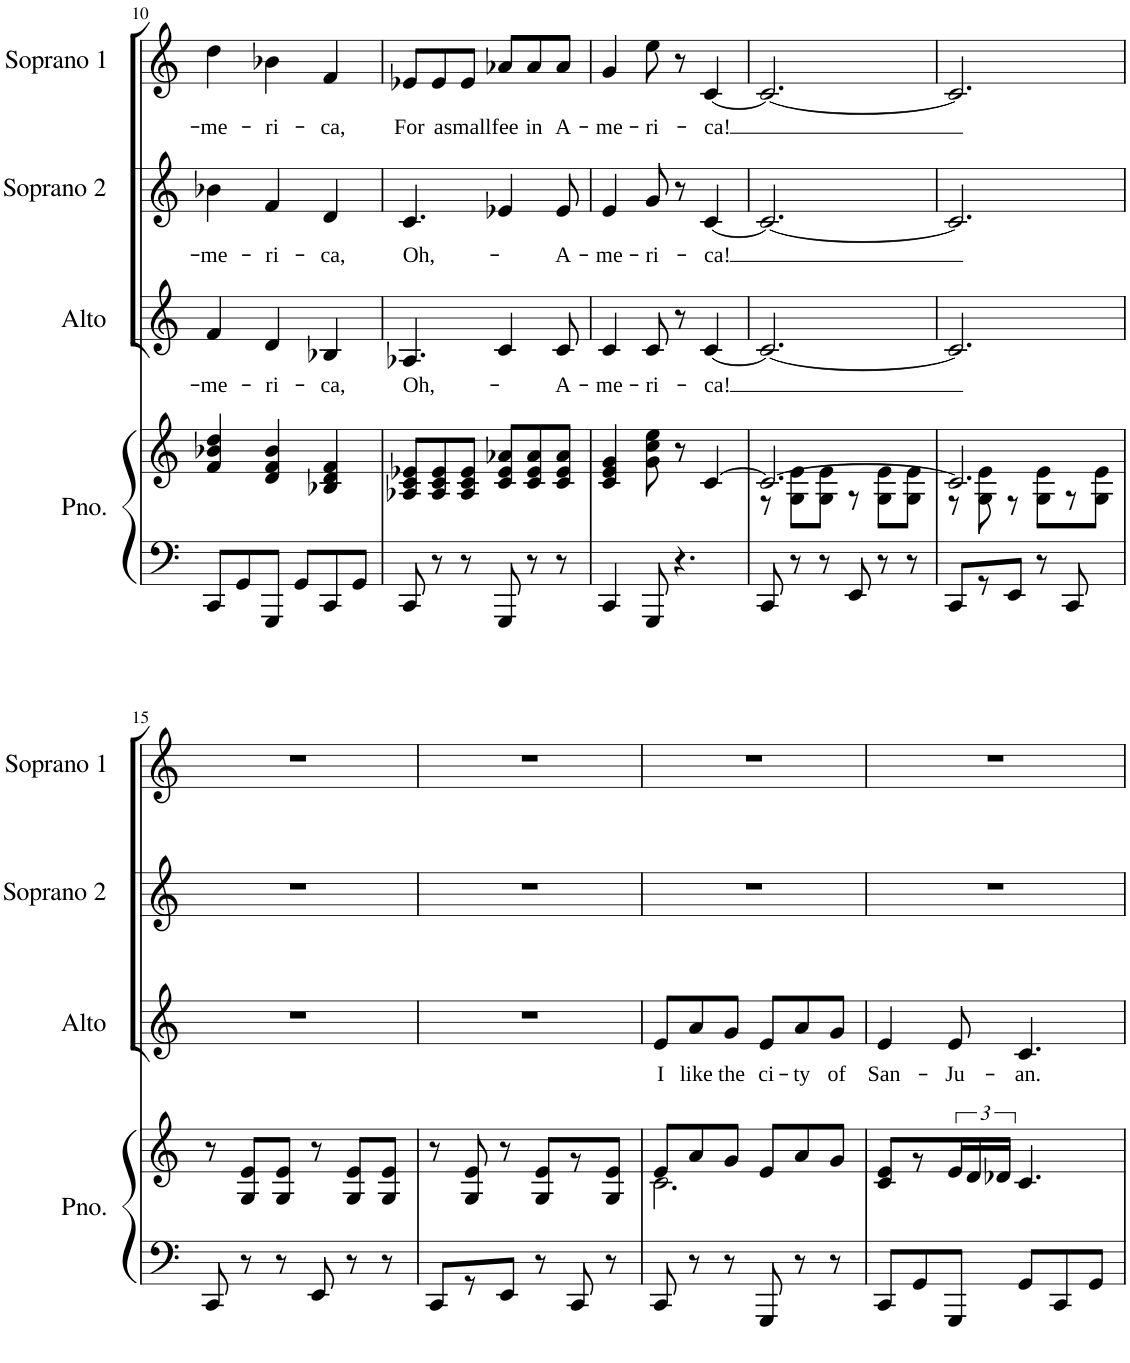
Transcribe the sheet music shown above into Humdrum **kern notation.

**kern	**kern	**kern	**text	**kern	**text	**kern	**text
*part4	*part4	*part3	*part3	*part2	*part2	*part1	*part1
*staff5	*staff4	*staff3	*staff3	*staff2	*staff2	*staff1	*staff1
*I"Piano	*	*I"Alto	*	*I"Soprano 2	*	*I"Soprano 1	*
*I'Pno.	*	*I'Alto	*	*I'Soprano 2	*	*I'Soprano 1	*
!!LO:PB:g=z
*clefF4	*clefG2	*clefG2	*	*clefG2	*	*clefG2	*
*k[]	*k[]	*k[]	*	*k[]	*	*k[]	*
*M6/8	*M6/8	*M6/8	*	*M6/8	*	*M6/8	*
=10	=10	=10	=10	=10	=10	=10	=10
!	!	!	!LO:LY:b	!	!LO:LY:b	!	!LO:LY:b
8CC/L	4f/ 4b-X/ 4dd/	4f/	-me-	4b-X\	-me-	4dd\	-me-
8GG/	.	.	.	.	.	.	.
!	!	!	!LO:LY:b	!	!LO:LY:b	!	!LO:LY:b
8GGG/J	4d/ 4f/ 4b-/	4d/	-ri-	4f/	-ri-	4b-X\	-ri-
8GG/L	.	.	.	.	.	.	.
!	!	!	!LO:LY:b	!	!LO:LY:b	!	!LO:LY:b
8CC/	4B-X/ 4d/ 4f/	4B-X/	-ca,	4d/	-ca,	4f/	-ca,
8GG/J	.	.	.	.	.	.	.
=11	=11	=11	=11	=11	=11	=11	=11
!	!	!	!LO:LY:b	!	!LO:LY:b	!	!LO:LY:b
8CC/	8A-X/ 8c/ 8e-X/L	4.A-X/	Oh,-	4.c/	Oh,-	8e-X/L	For
!	!	!	!	!	!	!	!LO:LY:b
8r	8A-/ 8c/ 8e-/	.	.	.	.	8e-/	a
!	!	!	!	!	!	!	!LO:LY:b
8r	8A-/ 8c/ 8e-/J	.	.	.	.	8e-/J	small
!	!	!	!	!	!	!	!LO:LY:b
8GGG/	8c/ 8e-/ 8a-X/L	4c/	.	4e-X/	.	8a-X/L	fee
!	!	!	!	!	!	!	!LO:LY:b
8r	8c/ 8e-/ 8a-/	.	.	.	.	8a-/	in
!	!	!	!LO:LY:b	!	!LO:LY:b	!	!LO:LY:b
8r	8c/ 8e-/ 8a-/J	8c/	-A-	8e-/	-A-	8a-/J	A-
=12	=12	=12	=12	=12	=12	=12	=12
!	!	!	!LO:LY:b	!	!LO:LY:b	!	!LO:LY:b
4CC/	4c/ 4e/ 4g/	4c/	-me-	4e/	-me-	4g/	-me-
!	!	!	!LO:LY:b	!	!LO:LY:b	!	!LO:LY:b
8GGG/	8g\ 8cc\ 8ee\	8c/	-ri-	8g/	-ri-	8ee\	-ri-
4.r	8r	8r	.	8r	.	8r	.
!	!	!	!LO:LY:b	!	!LO:LY:b	!	!LO:LY:b
.	[4c/	[4c/	-ca!	[4c/	-ca!	[4c/	-ca!
=13	=13	=13	=13	=13	=13	=13	=13
*	*^	*	*	*	*	*	*
8CC/	2.c/_	8r	2.c/_	.	2.c/_	.	2.c/_	.
8r	.	8G\ 8e\L	.	.	.	.	.	.
8r	.	8G\ 8e\J	.	.	.	.	.	.
8EE/	.	8r	.	.	.	.	.	.
8r	.	8G\ 8e\L	.	.	.	.	.	.
8r	.	8G\ 8e\J	.	.	.	.	.	.
=14	=14	=14	=14	=14	=14	=14	=14	=14
8CC/L	2.c/]	8r	2.c/]	.	2.c/]	.	2.c/]	.
8r	.	8G\ 8e\	.	.	.	.	.	.
8EE/J	.	8r	.	.	.	.	.	.
8r	.	8G\ 8e\L	.	.	.	.	.	.
8CC/	.	8r	.	.	.	.	.	.
8ryy	.	8G\ 8e\J	.	.	.	.	.	.
*	*v	*v	*	*	*	*	*	*
!!LO:LB:g=z
=15	=15	=15	=15	=15	=15	=15	=15
8CC/	8r	2.r	.	2.r	.	2.r	.
8r	8G/ 8e/L	.	.	.	.	.	.
8r	8G/ 8e/J	.	.	.	.	.	.
8EE/	8r	.	.	.	.	.	.
8r	8G/ 8e/L	.	.	.	.	.	.
8r	8G/ 8e/J	.	.	.	.	.	.
=16	=16	=16	=16	=16	=16	=16	=16
8CC/L	8r	2.r	.	2.r	.	2.r	.
8r	8G/ 8e/	.	.	.	.	.	.
8EE/J	8r	.	.	.	.	.	.
8r	8G/ 8e/L	.	.	.	.	.	.
8CC/	8r	.	.	.	.	.	.
8r	8G/ 8e/J	.	.	.	.	.	.
=17	=17	=17	=17	=17	=17	=17	=17
*	*^	*	*	*	*	*	*
!	!	!	!	!LO:LY:b	!	!	!	!
8CC/	8e/L	2.c\	8e/L	I	2.r	.	2.r	.
!	!	!	!	!LO:LY:b	!	!	!	!
8r	8a/	.	8a/	like	.	.	.	.
!	!	!	!	!LO:LY:b	!	!	!	!
8r	8g/J	.	8g/J	the	.	.	.	.
!	!	!	!	!LO:LY:b	!	!	!	!
8GGG/	8e/L	.	8e/L	ci-	.	.	.	.
!	!	!	!	!LO:LY:b	!	!	!	!
8r	8a/	.	8a/	-ty	.	.	.	.
!	!	!	!	!LO:LY:b	!	!	!	!
8r	8g/J	.	8g/J	of	.	.	.	.
*	*v	*v	*	*	*	*	*	*
=18	=18	=18	=18	=18	=18	=18	=18
!	!	!	!LO:LY:b	!	!	!	!
8CC/L	8c/ 8e/L	4e/	San-	2.r	.	2.r	.
8GG/	8r	.	.	.	.	.	.
!	!	!	!LO:LY:b	!	!	!	!
8GGG/J	24e/L	8e/	-Ju-	.	.	.	.
.	24d/	.	.	.	.	.	.
.	24d-X/JJ	.	.	.	.	.	.
!	!	!	!LO:LY:b	!	!	!	!
8GG/L	4.c/	4.c/	-an.	.	.	.	.
8CC/	.	.	.	.	.	.	.
8GG/J	.	.	.	.	.	.	.
=	=	=	=	=	=	=	=
*-	*-	*-	*-	*-	*-	*-	*-
